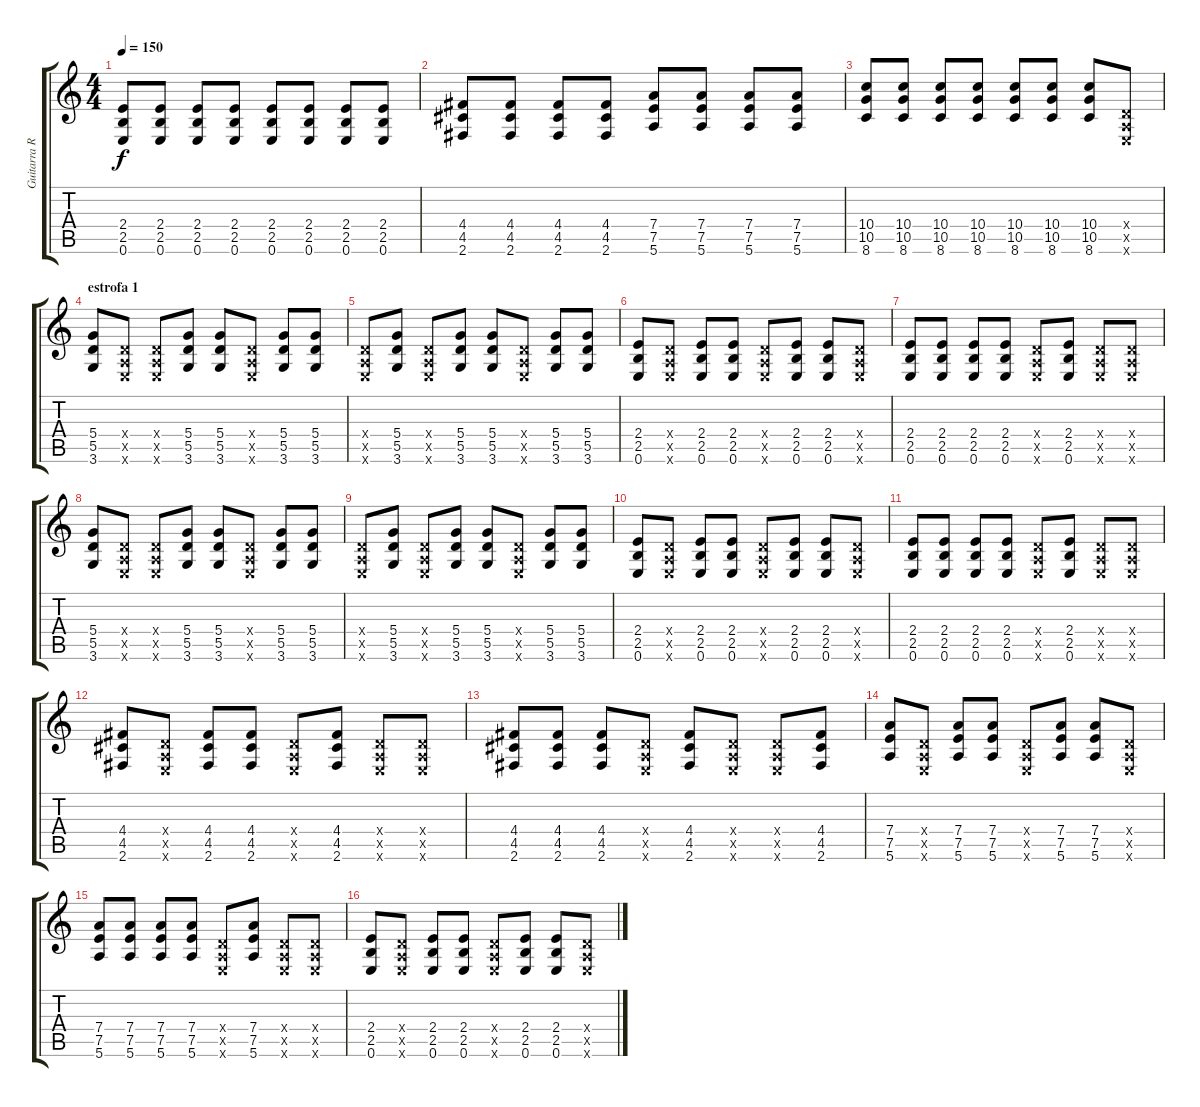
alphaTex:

\track ("Guitarra Rítmica" "Guitarra R") {instrument distortionguitar}
\staff {score tabs}
\tuning (E4 B3 G3 D3 A2 E2) {hide}
\ts (4 4)
\tempo 150
\clef g2
\ks c
(2.4 2.5 0.6).8{dy f} (2.4 2.5 0.6).8 (2.4 2.5 0.6).8 (2.4 2.5 0.6).8 (2.4 2.5 0.6).8 (2.4 2.5 0.6).8 (2.4 2.5 0.6).8 (2.4 2.5 0.6).8 |
(4.4 4.5 2.6).8 (4.4 4.5 2.6).8 (4.4 4.5 2.6).8 (4.4 4.5 2.6).8 (7.4 7.5 5.6).8 (7.4 7.5 5.6).8 (7.4 7.5 5.6).8 (7.4 7.5 5.6).8 |
(10.4 10.5 8.6).8 (10.4 10.5 8.6).8 (10.4 10.5 8.6).8 (10.4 10.5 8.6).8 (10.4 10.5 8.6).8 (10.4 10.5 8.6).8 (10.4 10.5 8.6).8 (0.4{x} 0.5{x} 0.6{x}).8 |
\section ("" "estrofa 1")
(5.4 5.5 3.6).8 (0.4{x} 0.5{x} 0.6{x}).8 (0.4{x} 0.5{x} 0.6{x}).8 (5.4 5.5 3.6).8 (5.4 5.5 3.6).8 (0.4{x} 0.5{x} 0.6{x}).8 (5.4 5.5 3.6).8 (5.4 5.5 3.6).8 |
(0.4{x} 0.5{x} 0.6{x}).8 (5.4 5.5 3.6).8 (0.4{x} 0.5{x} 0.6{x}).8 (5.4 5.5 3.6).8 (5.4 5.5 3.6).8 (0.4{x} 0.5{x} 0.6{x}).8 (5.4 5.5 3.6).8 (5.4 5.5 3.6).8 |
(2.4 2.5 0.6).8 (0.4{x} 0.5{x} 0.6{x}).8 (2.4 2.5 0.6).8 (2.4 2.5 0.6).8 (0.4{x} 0.5{x} 0.6{x}).8 (2.4 2.5 0.6).8 (2.4 2.5 0.6).8 (0.4{x} 0.5{x} 0.6{x}).8 |
(2.4 2.5 0.6).8 (2.4 2.5 0.6).8 (2.4 2.5 0.6).8 (2.4 2.5 0.6).8 (0.4{x} 0.5{x} 0.6{x}).8 (2.4 2.5 0.6).8 (0.4{x} 0.5{x} 0.6{x}).8 (0.4{x} 0.5{x} 0.6{x}).8 |
(5.4 5.5 3.6).8 (0.4{x} 0.5{x} 0.6{x}).8 (0.4{x} 0.5{x} 0.6{x}).8 (5.4 5.5 3.6).8 (5.4 5.5 3.6).8 (0.4{x} 0.5{x} 0.6{x}).8 (5.4 5.5 3.6).8 (5.4 5.5 3.6).8 |
(0.4{x} 0.5{x} 0.6{x}).8 (5.4 5.5 3.6).8 (0.4{x} 0.5{x} 0.6{x}).8 (5.4 5.5 3.6).8 (5.4 5.5 3.6).8 (0.4{x} 0.5{x} 0.6{x}).8 (5.4 5.5 3.6).8 (5.4 5.5 3.6).8 |
(2.4 2.5 0.6).8 (0.4{x} 0.5{x} 0.6{x}).8 (2.4 2.5 0.6).8 (2.4 2.5 0.6).8 (0.4{x} 0.5{x} 0.6{x}).8 (2.4 2.5 0.6).8 (2.4 2.5 0.6).8 (0.4{x} 0.5{x} 0.6{x}).8 |
(2.4 2.5 0.6).8 (2.4 2.5 0.6).8 (2.4 2.5 0.6).8 (2.4 2.5 0.6).8 (0.4{x} 0.5{x} 0.6{x}).8 (2.4 2.5 0.6).8 (0.4{x} 0.5{x} 0.6{x}).8 (0.4{x} 0.5{x} 0.6{x}).8 |
(4.4 4.5 2.6).8 (0.4{x} 0.5{x} 0.6{x}).8 (4.4 4.5 2.6).8 (4.4 4.5 2.6).8 (0.4{x} 0.5{x} 0.6{x}).8 (4.4 4.5 2.6).8 (0.4{x} 0.5{x} 0.6{x}).8 (0.4{x} 0.5{x} 0.6{x}).8 |
(4.4 4.5 2.6).8 (4.4 4.5 2.6).8 (4.4 4.5 2.6).8 (0.4{x} 0.5{x} 0.6{x}).8 (4.4 4.5 2.6).8 (0.4{x} 0.5{x} 0.6{x}).8 (0.4{x} 0.5{x} 0.6{x}).8 (4.4 4.5 2.6).8 |
(7.4 7.5 5.6).8 (0.4{x} 0.5{x} 0.6{x}).8 (7.4 7.5 5.6).8 (7.4 7.5 5.6).8 (0.4{x} 0.5{x} 0.6{x}).8 (7.4 7.5 5.6).8 (7.4 7.5 5.6).8 (0.4{x} 0.5{x} 0.6{x}).8 |
(7.4 7.5 5.6).8 (7.4 7.5 5.6).8 (7.4 7.5 5.6).8 (7.4 7.5 5.6).8 (0.4{x} 0.5{x} 0.6{x}).8 (7.4 7.5 5.6).8 (0.4{x} 0.5{x} 0.6{x}).8 (0.4{x} 0.5{x} 0.6{x}).8 |
(2.4 2.5 0.6).8 (0.4{x} 0.5{x} 0.6{x}).8 (2.4 2.5 0.6).8 (2.4 2.5 0.6).8 (0.4{x} 0.5{x} 0.6{x}).8 (2.4 2.5 0.6).8 (2.4 2.5 0.6).8 (0.4{x} 0.5{x} 0.6{x}).8
